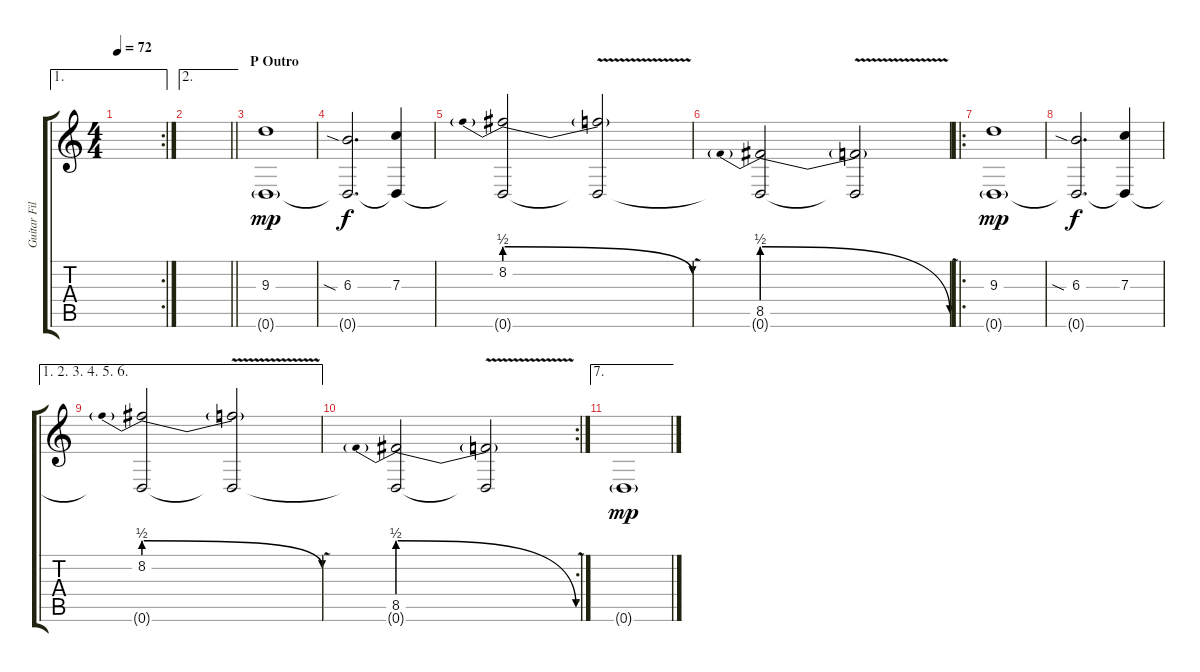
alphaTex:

\track ("Guitar Fills" "Guitar Fil") {instrument overdrivenguitar}
\staff {score tabs}
\tuning (E4 A3 F3 D3 A2 D2) {hide}
\ae 1
\rc 2
\ts (4 4)
\tempo 72
\clef g2
\ks c
|
\ae 2
\barLineRight lightlight
|
\section ("" "P Outro")
(9.3 0.6{g}).1{dy mp} |
(6.3{sia} 0.6{t}).2{d dy f} (7.3 0.6{t}).4 |
(8.2{be (prebendrelease 0 2 60 0)} 0.6{t}).2 (8.2{v t} 0.6{t}).2 |
(8.5{be (prebendrelease 0 2 60 0)} 0.6{t}).2 (8.5{v t} 0.6{t}).2 |
\ro
(9.3 0.6{g}).1{dy mp} |
(6.3{sia} 0.6{t}).2{d dy f} (7.3 0.6{t}).4 |
\ae (1 2 3 4 5 6)
(8.2{be (prebendrelease 0 2 60 0)} 0.6{t}).2 (8.2{v t} 0.6{t}).2 |
\rc 2
(8.5{be (prebendrelease 0 2 60 0)} 0.6{t}).2 (8.5{v t} 0.6{t}).2 |
\ae 7
0.6{g}.1{dy mp}
